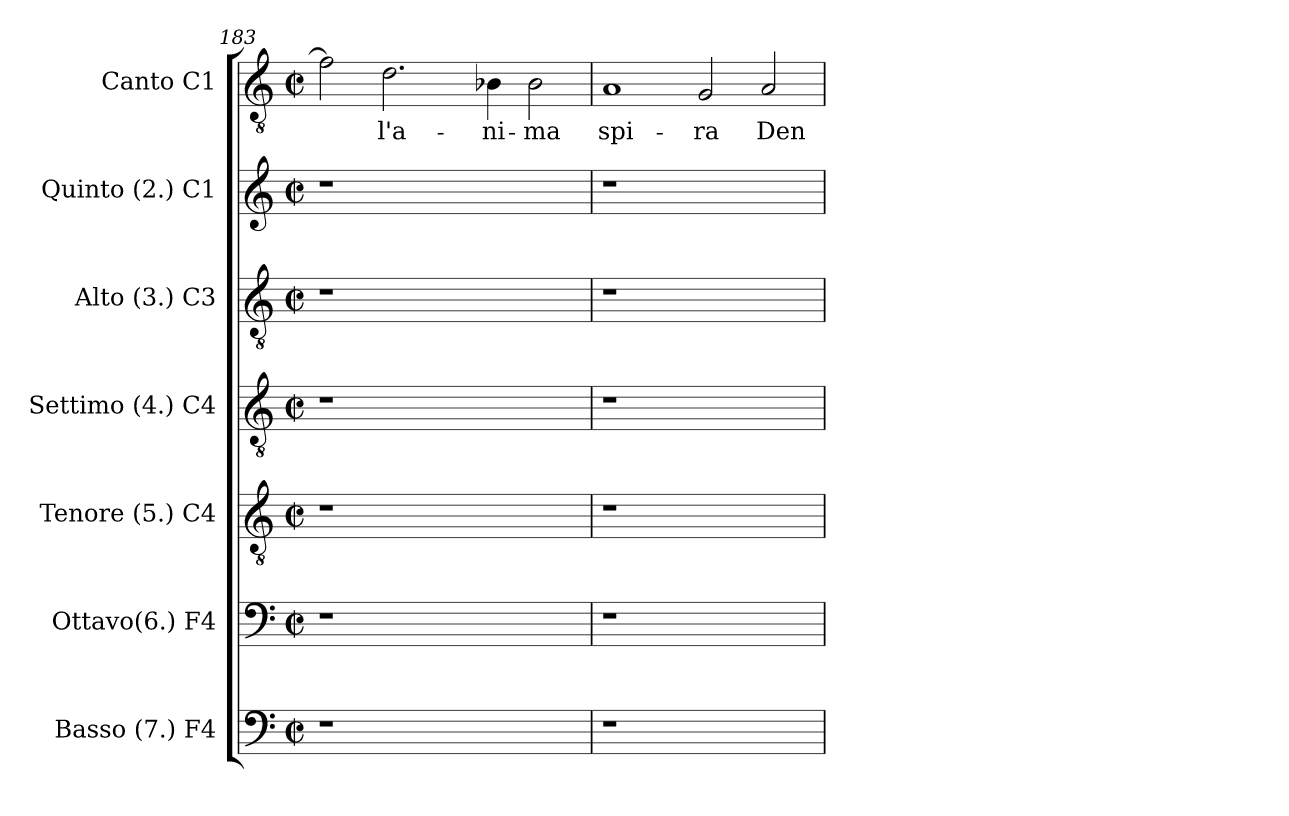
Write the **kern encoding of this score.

**kern	**kern	**kern	**kern	**kern	**kern	**kern	**text
*part7	*part6	*part5	*part4	*part3	*part2	*part1	*part1
*staff7	*staff6	*staff5	*staff4	*staff3	*staff2	*staff1	*staff1
*I"Basso (7.)  F4	*I"Ottavo(6.)  F4	*I"Tenore (5.)  C4	*I"Settimo (4.)  C4	*I"Alto (3.)  C3	*I"Quinto (2.)  C1	*I"Canto  C1	*
*	*	*I'T	*	*I'A	*	*I'C	*
*clefF4	*clefF4	*clefGv2	*clefGv2	*clefGv2	*clefG2	*clefGv2	*
*k[]	*k[]	*k[]	*k[]	*k[]	*k[]	*k[]	*
*C:	*C:	*C:	*C:	*C:	*C:	*C:	*
*M2/2	*M2/2	*M2/2	*M2/2	*M2/2	*M2/2	*M2/2	*
*met(c|)	*met(c|)	*met(c|)	*met(c|)	*met(c|)	*met(c|)	*met(c|)	*
=183	=183	=183	=183	=183	=183	=183	=183
!	!	!	!	!	!	!	!LO:LY:b:cj
1r	1r	1r	1r	1r	1r	2f\]	.
!	!	!	!	!	!	!	!LO:LY:b:cj
.	.	.	.	.	.	2.d\	l'a-
1ryy	1ryy	1ryy	1ryy	1ryy	1ryy	.	.
!	!	!	!	!	!	!	!LO:LY:b:cj
.	.	.	.	.	.	4B-X\	-ni-
!	!	!	!	!	!	!	!LO:LY:b:cj
.	.	.	.	.	.	2B-\	-ma
=184	=184	=184	=184	=184	=184	=184	=184
!	!	!	!	!	!	!	!LO:LY:b:cj
1r	1r	1r	1r	1r	1r	1A	spi-
!	!	!	!	!	!	!	!LO:LY:b:cj
1ryy	1ryy	1ryy	1ryy	1ryy	1ryy	2G/	-ra
!	!	!	!	!	!	!	!LO:LY:b:cj
.	.	.	.	.	.	2A/	Den-
=	=	=	=	=	=	=	=
*-	*-	*-	*-	*-	*-	*-	*-
